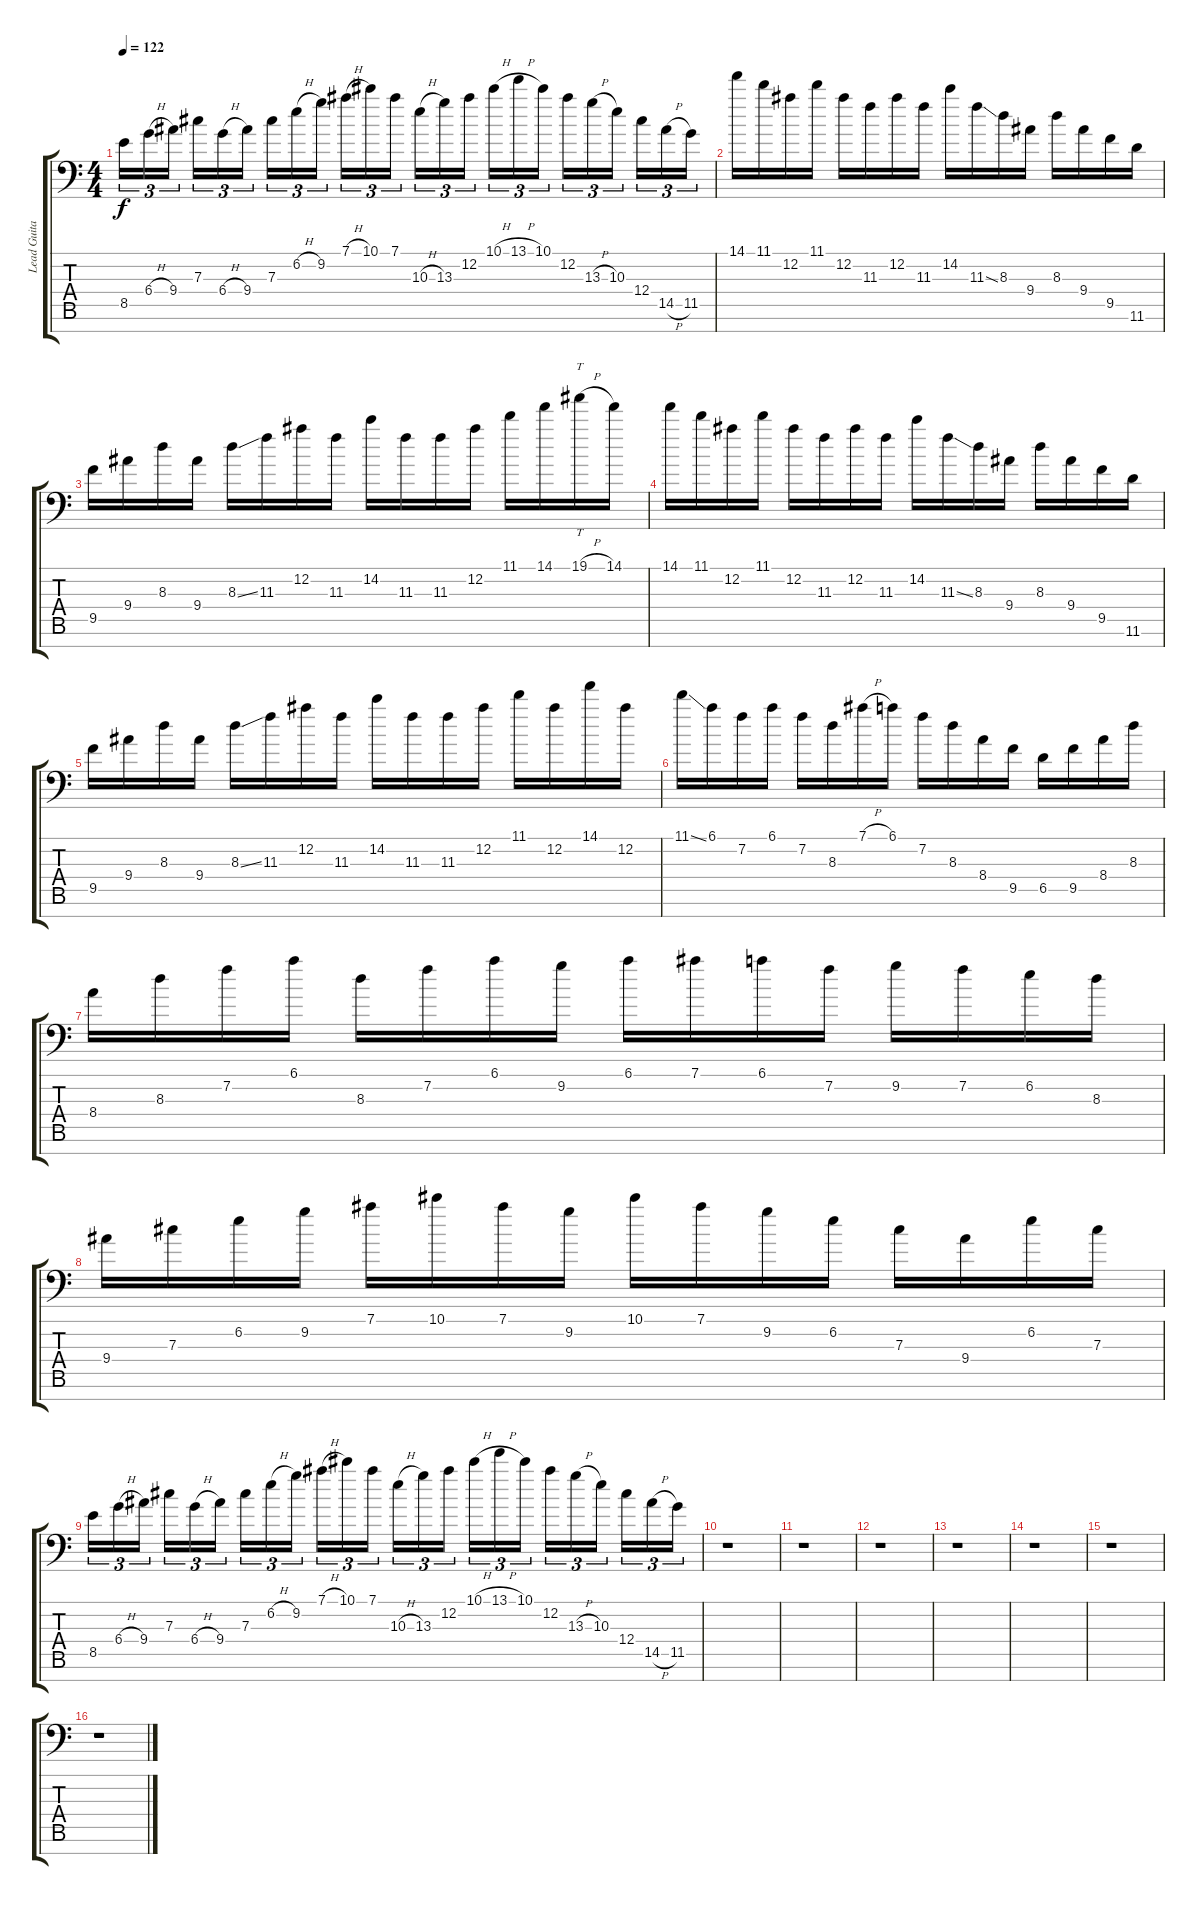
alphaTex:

\track ("Lead Guitar" "Lead Guita") {instrument distortionguitar}
\staff {score tabs}
\tuning (Eb4 Bb3 Gb3 Db3 Ab2 Eb2 Bb1) {hide}
\ts (4 4)
\tempo 122
\clef f4
\ks c
8.5.16{tu (3 2) dy f} 6.4{h}.16{tu (3 2)} 9.4.16{tu (3 2) beam splitsecondary} 7.3.16{tu (3 2)} 6.4{h}.16{tu (3 2)} 9.4.16{tu (3 2)} 7.3.16{tu (3 2)} 6.2{h}.16{tu (3 2)} 9.2.16{tu (3 2) beam splitsecondary} 7.1{h}.16{tu (3 2)} 10.1.16{tu (3 2)} 7.1.16{tu (3 2)} 10.3{h}.16{tu (3 2)} 13.3.16{tu (3 2)} 12.2.16{tu (3 2) beam splitsecondary} 10.1{h}.16{tu (3 2)} 13.1{h}.16{tu (3 2)} 10.1.16{tu (3 2)} 12.2.16{tu (3 2)} 13.3{h}.16{tu (3 2)} 10.3.16{tu (3 2) beam splitsecondary} 12.4.16{tu (3 2)} 14.5{h}.16{tu (3 2)} 11.5.16{tu (3 2)} |
14.1.16 11.1.16 12.2.16 11.1.16 12.2.16 11.3.16 12.2.16 11.3.16 14.2.16 11.3{ss}.16 8.3.16 9.4.16 8.3.16 9.4.16 9.5.16 11.6.16 |
9.5.16 9.4.16 8.3.16 9.4.16 8.3{ss}.16 11.3.16 12.2.16 11.3.16 14.2.16 11.3.16 11.3.16 12.2.16 11.1.16 14.1.16 19.1{h}.16{tt} 14.1.16 |
14.1.16 11.1.16 12.2.16 11.1.16 12.2.16 11.3.16 12.2.16 11.3.16 14.2.16 11.3{ss}.16 8.3.16 9.4.16 8.3.16 9.4.16 9.5.16 11.6.16 |
9.5.16 9.4.16 8.3.16 9.4.16 8.3{ss}.16 11.3.16 12.2.16 11.3.16 14.2.16 11.3.16 11.3.16 12.2.16 11.1.16 12.2.16 14.1.16 12.2.16 |
11.1{ss}.16 6.1.16 7.2.16 6.1.16 7.2.16 8.3.16 7.1{h}.16 6.1.16 7.2.16 8.3.16 8.4.16 9.5.16 6.5.16 9.5.16 8.4.16 8.3.16 |
8.4.16 8.3.16 7.2.16 6.1.16 8.3.16 7.2.16 6.1.16 9.2.16 6.1.16 7.1.16 6.1.16 7.2.16 9.2.16 7.2.16 6.2.16 8.3.16 |
9.4.16 7.3.16 6.2.16 9.2.16 7.1.16 10.1.16 7.1.16 9.2.16 10.1.16 7.1.16 9.2.16 6.2.16 7.3.16 9.4.16 6.2.16 7.3.16 |
8.5.16{tu (3 2)} 6.4{h}.16{tu (3 2)} 9.4.16{tu (3 2) beam splitsecondary} 7.3.16{tu (3 2)} 6.4{h}.16{tu (3 2)} 9.4.16{tu (3 2)} 7.3.16{tu (3 2)} 6.2{h}.16{tu (3 2)} 9.2.16{tu (3 2) beam splitsecondary} 7.1{h}.16{tu (3 2)} 10.1.16{tu (3 2)} 7.1.16{tu (3 2)} 10.3{h}.16{tu (3 2)} 13.3.16{tu (3 2)} 12.2.16{tu (3 2) beam splitsecondary} 10.1{h}.16{tu (3 2)} 13.1{h}.16{tu (3 2)} 10.1.16{tu (3 2)} 12.2.16{tu (3 2)} 13.3{h}.16{tu (3 2)} 10.3.16{tu (3 2) beam splitsecondary} 12.4.16{tu (3 2)} 14.5{h}.16{tu (3 2)} 11.5.16{tu (3 2)} |
r.1 |
r.1 |
r.1 |
r.1 |
r.1 |
r.1 |
r.1
